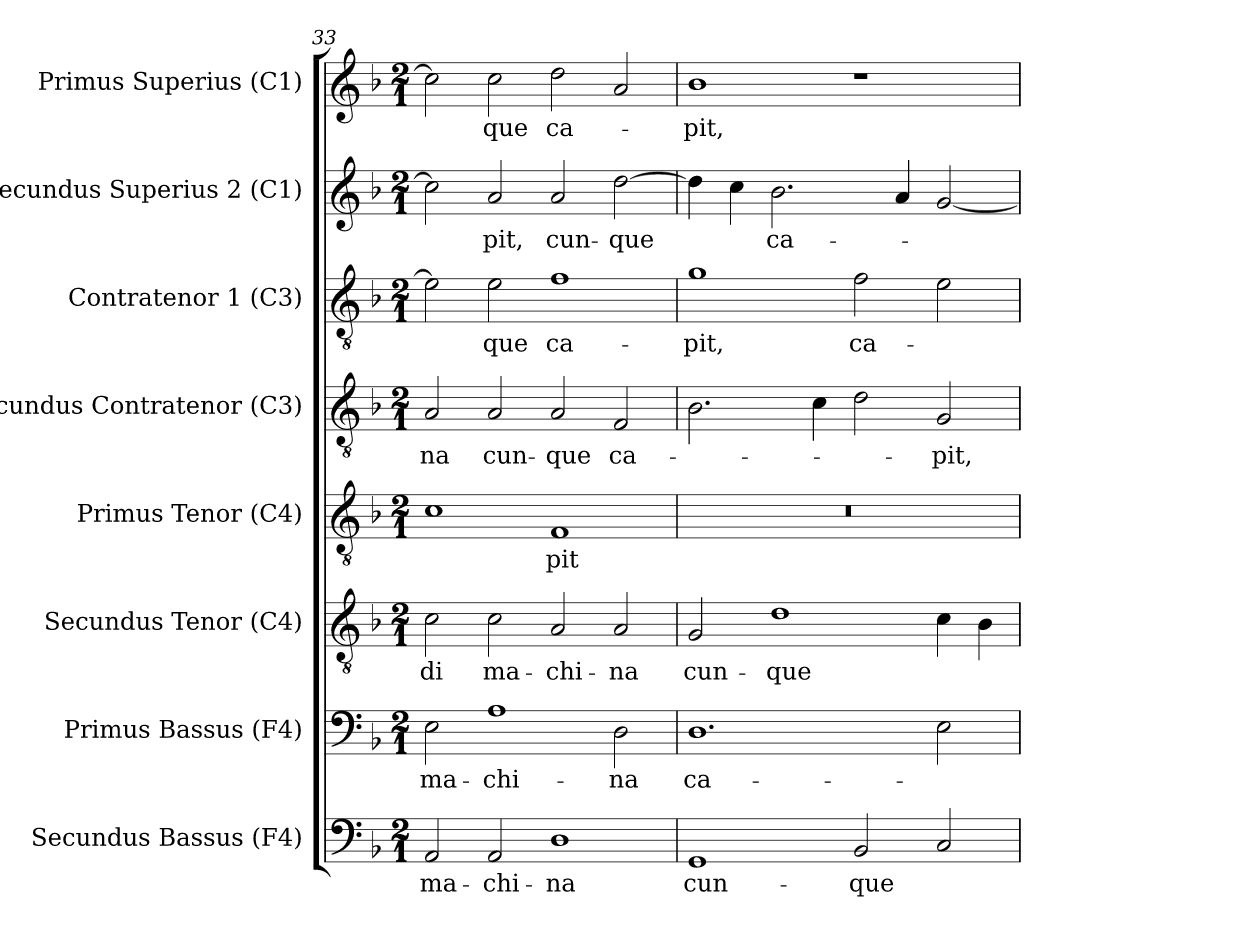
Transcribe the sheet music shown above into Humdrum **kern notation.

**kern	**text	**kern	**text	**kern	**text	**kern	**text	**kern	**text	**kern	**text	**kern	**text	**kern	**text
*part8	*part8	*part7	*part7	*part6	*part6	*part5	*part5	*part4	*part4	*part3	*part3	*part2	*part2	*part1	*part1
*staff8	*staff8	*staff7	*staff7	*staff6	*staff6	*staff5	*staff5	*staff4	*staff4	*staff3	*staff3	*staff2	*staff2	*staff1	*staff1
*I"Secundus Bassus (F4)	*	*I"Primus Bassus (F4)	*	*I"Secundus Tenor (C4)	*	*I"Primus Tenor (C4)	*	*I"Secundus  Contratenor (C3)	*	*I"Contratenor 1 (C3)	*	*I"Secundus Superius 2 (C1)	*	*I"Primus Superius (C1)	*
*I'B2	*	*I'B1	*	*I'T2	*	*I'T1	*	*I'A2	*	*I'A1	*	*I'C2	*	*I'C1	*
*clefF4	*	*clefF4	*	*clefGv2	*	*clefGv2	*	*clefGv2	*	*clefGv2	*	*clefG2	*	*clefG2	*
*	*	*	*	*	*	*ITrd7c12	*	*	*	*	*	*	*	*	*
*k[b-]	*	*k[b-]	*	*k[b-]	*	*k[b-]	*	*k[b-]	*	*k[b-]	*	*k[b-]	*	*k[b-]	*
*F:	*	*F:	*	*F:	*	*F:	*	*F:	*	*F:	*	*F:	*	*F:	*
*M2/1	*	*M2/1	*	*M2/1	*	*M2/1	*	*M2/1	*	*M2/1	*	*M2/1	*	*M2/1	*
=33	=33	=33	=33	=33	=33	=33	=33	=33	=33	=33	=33	=33	=33	=33	=33
!	!LO:LY:b:color=#000000	!	!	!	!	!	!	!	!	!	!	!	!	!	!
!	!	!	!LO:LY:b:color=#000000	!	!	!	!	!	!	!	!	!	!	!	!
!	!	!	!	!	!LO:LY:b:color=#000000	!	!	!	!	!	!	!	!	!	!
!	!	!	!	!	!	!	!	!	!LO:LY:b:color=#000000	!	!	!	!	!	!
2AAi/	ma-	2Ei\	ma-	2ci\	-di	1Ci	.	2Ai/	-na	2ei\]	.	2cci\]	.	2cci\]	.
!	!LO:LY:b:color=#000000	!	!	!	!	!	!	!	!	!	!	!	!	!	!
!	!	!	!LO:LY:b:color=#000000	!	!	!	!	!	!	!	!	!	!	!	!
!	!	!	!	!	!LO:LY:b:color=#000000	!	!	!	!	!	!	!	!	!	!
!	!	!	!	!	!	!	!	!	!LO:LY:b:color=#000000	!	!	!	!	!	!
!	!	!	!	!	!	!	!	!	!	!	!LO:LY:b:color=#000000	!	!	!	!
!	!	!	!	!	!	!	!	!	!	!	!	!	!LO:LY:b:color=#000000	!	!
!	!	!	!	!	!	!	!	!	!	!	!	!	!	!	!LO:LY:b:color=#000000
2AAi/	-chi-	1Ai	-chi-	2ci\	ma-	.	.	2Ai/	cun-	2ei\	-que	2ai/	-pit,	2cci\	-que
!	!LO:LY:b:color=#000000	!	!	!	!	!	!	!	!	!	!	!	!	!	!
!	!	!	!	!	!LO:LY:b:color=#000000	!	!	!	!	!	!	!	!	!	!
!	!	!	!	!	!	!	!LO:LY:b:color=#000000	!	!	!	!	!	!	!	!
!	!	!	!	!	!	!	!	!	!LO:LY:b:color=#000000	!	!	!	!	!	!
!	!	!	!	!	!	!	!	!	!	!	!LO:LY:b:color=#000000	!	!	!	!
!	!	!	!	!	!	!	!	!	!	!	!	!	!LO:LY:b:color=#000000	!	!
!	!	!	!	!	!	!	!	!	!	!	!	!	!	!	!LO:LY:b:color=#000000
1Di	-na	.	.	2Ai/	-chi-	1FFi	-pit	2Ai/	-que	1fi	ca-	2ai/	cun-	2ddi\	ca-
!	!	!	!LO:LY:b:color=#000000	!	!	!	!	!	!	!	!	!	!	!	!
!	!	!	!	!	!LO:LY:b:color=#000000	!	!	!	!	!	!	!	!	!	!
!	!	!	!	!	!	!	!	!	!LO:LY:b:color=#000000	!	!	!	!	!	!
!	!	!	!	!	!	!	!	!	!	!	!	!	!LO:LY:b:color=#000000	!	!
.	.	2Di\	-na	2Ai/	-na	.	.	2Fi/	ca-	.	.	[2ddi\	-que	2ai/	.
=34	=34	=34	=34	=34	=34	=34	=34	=34	=34	=34	=34	=34	=34	=34	=34
!	!LO:LY:b:color=#000000	!	!	!	!	!	!	!	!	!	!	!	!	!	!
!	!	!	!LO:LY:b:color=#000000	!	!	!	!	!	!	!	!	!	!	!	!
!	!	!	!	!	!LO:LY:b:color=#000000	!LO:N:vis=1	!	!	!	!	!	!	!	!	!
!	!	!	!	!	!	!	!	!	!	!	!LO:LY:b:color=#000000	!	!	!	!
!	!	!	!	!	!	!	!	!	!	!	!	!	!	!	!LO:LY:b:color=#000000
1GGi	cun-	1.Di	ca-	2Gi/	cun-	0r	.	2.B-i\	.	1gi	-pit,	4ddi\]	.	1b-i	-pit,
.	.	.	.	.	.	.	.	.	.	.	.	4cci\	.	.	.
!	!	!	!	!	!LO:LY:b:color=#000000	!	!	!	!	!	!	!	!	!	!
!	!	!	!	!	!	!	!	!	!	!	!	!	!LO:LY:b:color=#000000	!	!
.	.	.	.	1di	-que	.	.	.	.	.	.	2.b-i\	ca-	.	.
.	.	.	.	.	.	.	.	4ci\	.	.	.	.	.	.	.
!	!LO:LY:b:color=#000000	!	!	!	!	!	!	!	!	!	!	!	!	!	!
!	!	!	!	!	!	!	!	!	!	!	!LO:LY:b:color=#000000	!	!	!	!
2BB-i/	-que	.	.	.	.	.	.	2di\	.	2fi\	ca-	.	.	1r	.
.	.	.	.	.	.	.	.	.	.	.	.	4ai/	.	.	.
!	!	!	!	!	!	!	!	!	!LO:LY:b:color=#000000	!	!	!	!	!	!
2Ci/	.	2Ei\	.	4ci\	.	.	.	2Gi/	-pit,	2ei\	.	[2gi/	.	.	.
.	.	.	.	4B-i\	.	.	.	.	.	.	.	.	.	.	.
=	=	=	=	=	=	=	=	=	=	=	=	=	=	=	=
*-	*-	*-	*-	*-	*-	*-	*-	*-	*-	*-	*-	*-	*-	*-	*-
